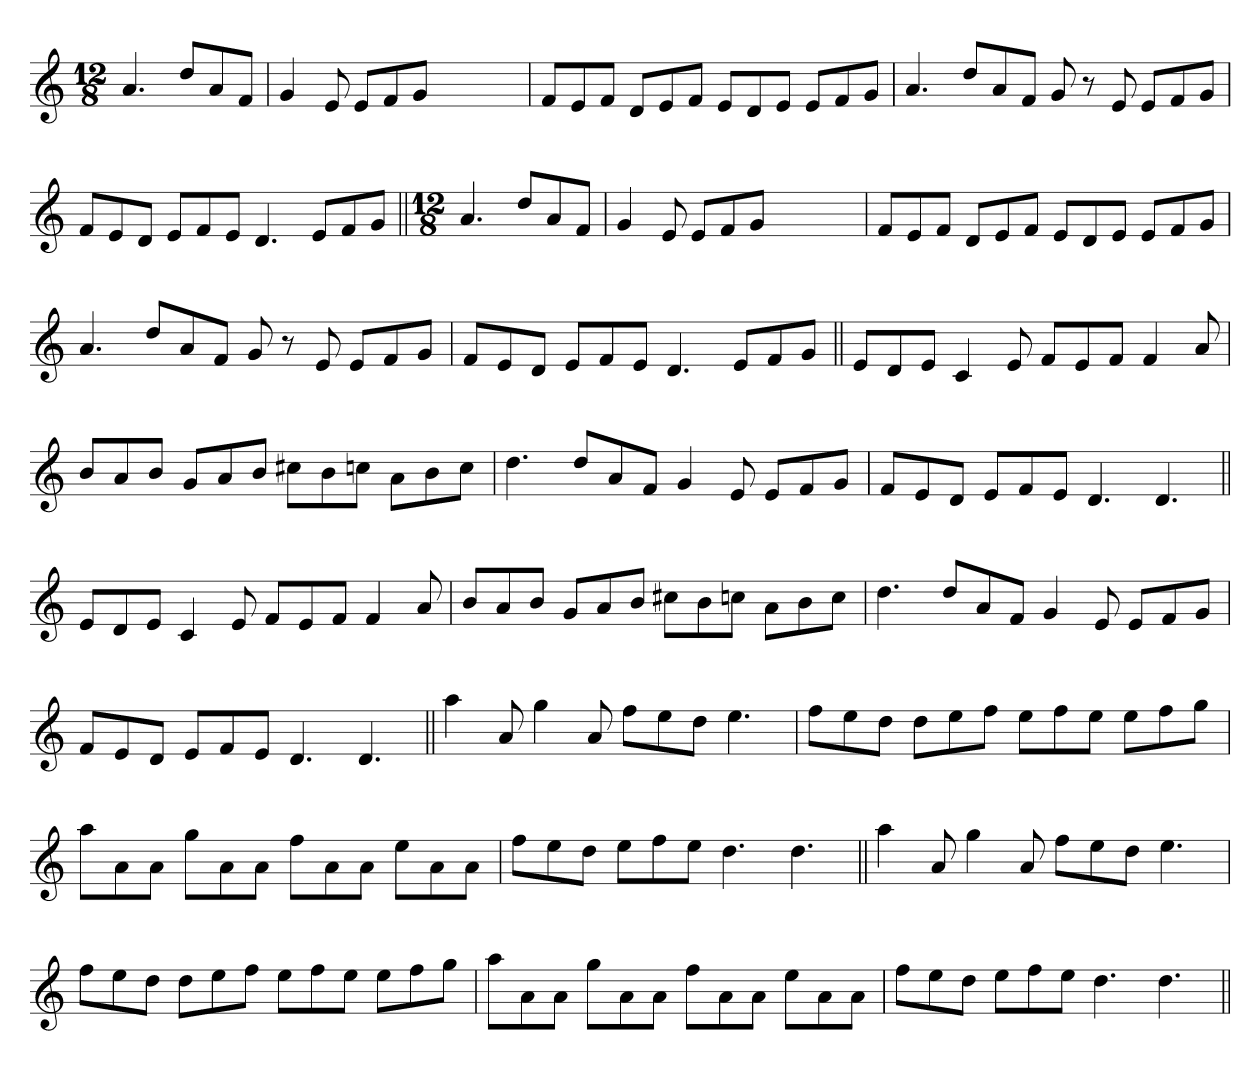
**kern
*part1
*staff1
*clefG2
*k[]
*M12/8
=1
4.a
8ddL
8a
8fJ
=
4g
8e
8eL
8f
8gJ
2.ryy
=
8fL
8e
8fJ
8dL
8e
8fJ
8eL
8d
8eJ
8eL
8f
8gJ
=
4.a
8ddL
8a
8fJ
8g
8r
8e
8eL
8f
8gJ
=
8fL
8e
8dJ
8eL
8f
8eJ
4.d
8eL
8f
8gJ
=||
*M12/8
4.a
8ddL
8a
8fJ
=
4g
8e
8eL
8f
8gJ
2.ryy
=
8fL
8e
8fJ
8dL
8e
8fJ
8eL
8d
8eJ
8eL
8f
8gJ
=
4.a
8ddL
8a
8fJ
8g
8r
8e
8eL
8f
8gJ
=
8fL
8e
8dJ
8eL
8f
8eJ
4.d
8eL
8f
8gJ
=||
8eL
8d
8eJ
4c
8e
8fL
8e
8fJ
4f
8a
=
8bL
8a
8bJ
8gL
8a
8bJ
8cc#XL
8b
8ccnJ
8aL
8b
8ccJ
=
4.dd
8ddL
8a
8fJ
4g
8e
8eL
8f
8gJ
=
8fL
8e
8dJ
8eL
8f
8eJ
4.d
4.d
=||
8eL
8d
8eJ
4c
8e
8fL
8e
8fJ
4f
8a
=
8bL
8a
8bJ
8gL
8a
8bJ
8cc#XL
8b
8ccnJ
8aL
8b
8ccJ
=
4.dd
8ddL
8a
8fJ
4g
8e
8eL
8f
8gJ
=
8fL
8e
8dJ
8eL
8f
8eJ
4.d
4.d
=||
4aa
8a
4gg
8a
8ffL
8ee
8ddJ
4.ee
=
8ffL
8ee
8ddJ
8ddL
8ee
8ffJ
8eeL
8ff
8eeJ
8eeL
8ff
8ggJ
=
8aaL
8a
8aJ
8ggL
8a
8aJ
8ffL
8a
8aJ
8eeL
8a
8aJ
=
8ffL
8ee
8ddJ
8eeL
8ff
8eeJ
4.dd
4.dd
=||
4aa
8a
4gg
8a
8ffL
8ee
8ddJ
4.ee
=
8ffL
8ee
8ddJ
8ddL
8ee
8ffJ
8eeL
8ff
8eeJ
8eeL
8ff
8ggJ
=
8aaL
8a
8aJ
8ggL
8a
8aJ
8ffL
8a
8aJ
8eeL
8a
8aJ
=
8ffL
8ee
8ddJ
8eeL
8ff
8eeJ
4.dd
4.dd
=||
*-
